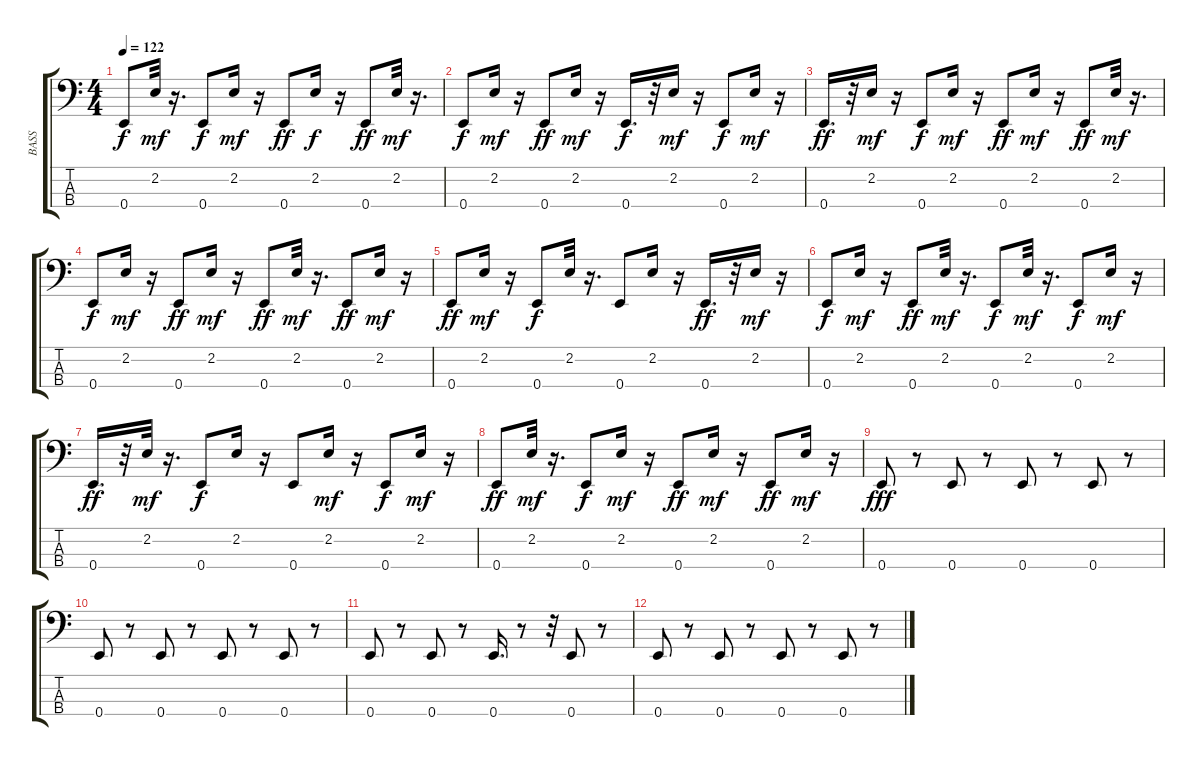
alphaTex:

\track ("BASS" "BASS") {instrument slapbass1}
\staff {score tabs}
\tuning (G2 D2 A1 E1) {hide}
\ts (4 4)
\tempo 122
\clef f4
\ks c
0.4.8{dy f} 2.2.32{dy mf} r.16{d} 0.4.8{dy f} 2.2.16{dy mf} r.16 0.4.8{dy ff} 2.2.16{dy f} r.16 0.4.8{dy ff} 2.2.32{dy mf} r.16{d} |
0.4.8{dy f} 2.2.16{dy mf} r.16 0.4.8{dy ff} 2.2.16{dy mf} r.16 0.4.16{d dy f} r.32 2.2.16{dy mf} r.16 0.4.8{dy f} 2.2.16{dy mf} r.16 |
0.4.16{d dy ff} r.32 2.2.16{dy mf} r.16 0.4.8{dy f} 2.2.16{dy mf} r.16 0.4.8{dy ff} 2.2.16{dy mf} r.16 0.4.8{dy ff} 2.2.32{dy mf} r.16{d} |
0.4.8{dy f} 2.2.16{dy mf} r.16 0.4.8{dy ff} 2.2.16{dy mf} r.16 0.4.8{dy ff} 2.2.32{dy mf} r.16{d} 0.4.8{dy ff} 2.2.16{dy mf} r.16 |
0.4.8{dy ff} 2.2.16{dy mf} r.16 0.4.8{dy f} 2.2.32 r.16{d} 0.4.8 2.2.16 r.16 0.4.16{d dy ff} r.32 2.2.16{dy mf} r.16 |
0.4.8{dy f} 2.2.16{dy mf} r.16 0.4.8{dy ff} 2.2.32{dy mf} r.16{d} 0.4.8{dy f} 2.2.32{dy mf} r.16{d} 0.4.8{dy f} 2.2.16{dy mf} r.16 |
0.4.16{d dy ff} r.32 2.2.32{dy mf} r.16{d} 0.4.8{dy f} 2.2.16 r.16 0.4.8 2.2.16{dy mf} r.16 0.4.8{dy f} 2.2.16{dy mf} r.16 |
0.4.8{dy ff} 2.2.32{dy mf} r.16{d} 0.4.8{dy f} 2.2.16{dy mf} r.16 0.4.8{dy ff} 2.2.16{dy mf} r.16 0.4.8{dy ff} 2.2.16{dy mf} r.16 |
0.4.8{dy fff} r.8 0.4.8 r.8 0.4.8 r.8 0.4.8 r.8 |
0.4.8 r.8 0.4.8 r.8 0.4.8 r.8 0.4.8 r.8 |
0.4.8 r.8 0.4.8 r.8 0.4.16{d} r.8 r.32 0.4.8 r.8 |
0.4.8 r.8 0.4.8 r.8 0.4.8 r.8 0.4.8 r.8
